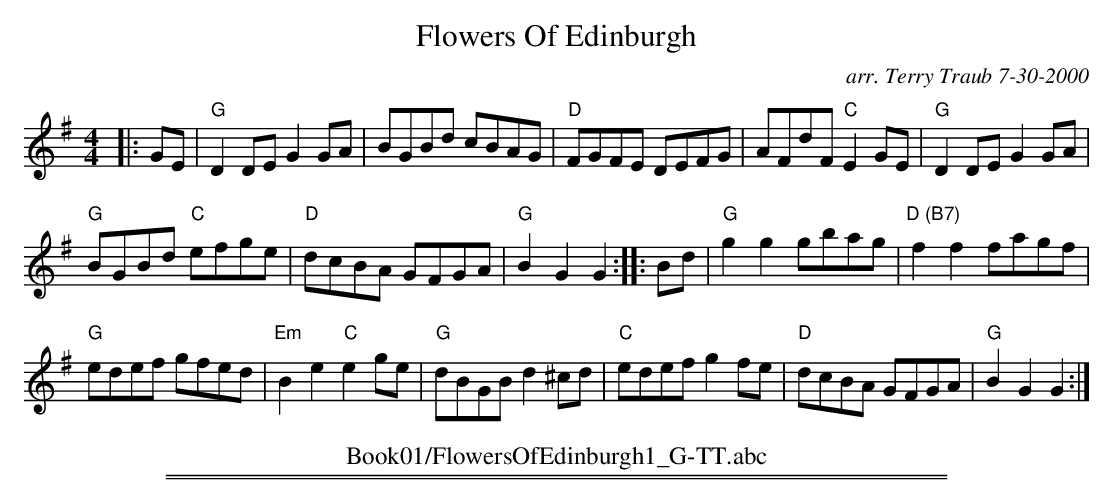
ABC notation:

X:1
T: Flowers Of Edinburgh
C: arr. Terry Traub 7-30-2000
M: 4/4
K: G
L: 1/8
|: GE|"G"D2 DE G2 GA|BGBd cBAG|"D"FGFE DEFG|AFdF "C"E2 GE|"G"D2 DE G2 GA|
"G"BGBd "C"efge|"D"dcBA GFGA|"G"B2 G2 G2 :||: Bd|"G"g2 g2 gbag|"D (B7)"f2 f2 fagf|
"G"edef gfed|"Em"B2 e2 "C"e2 ge|"G"dBGB d2 ^cd|"C"edef g2 fe|"D"dcBA GFGA|"G"B2 G2 G2 :|
